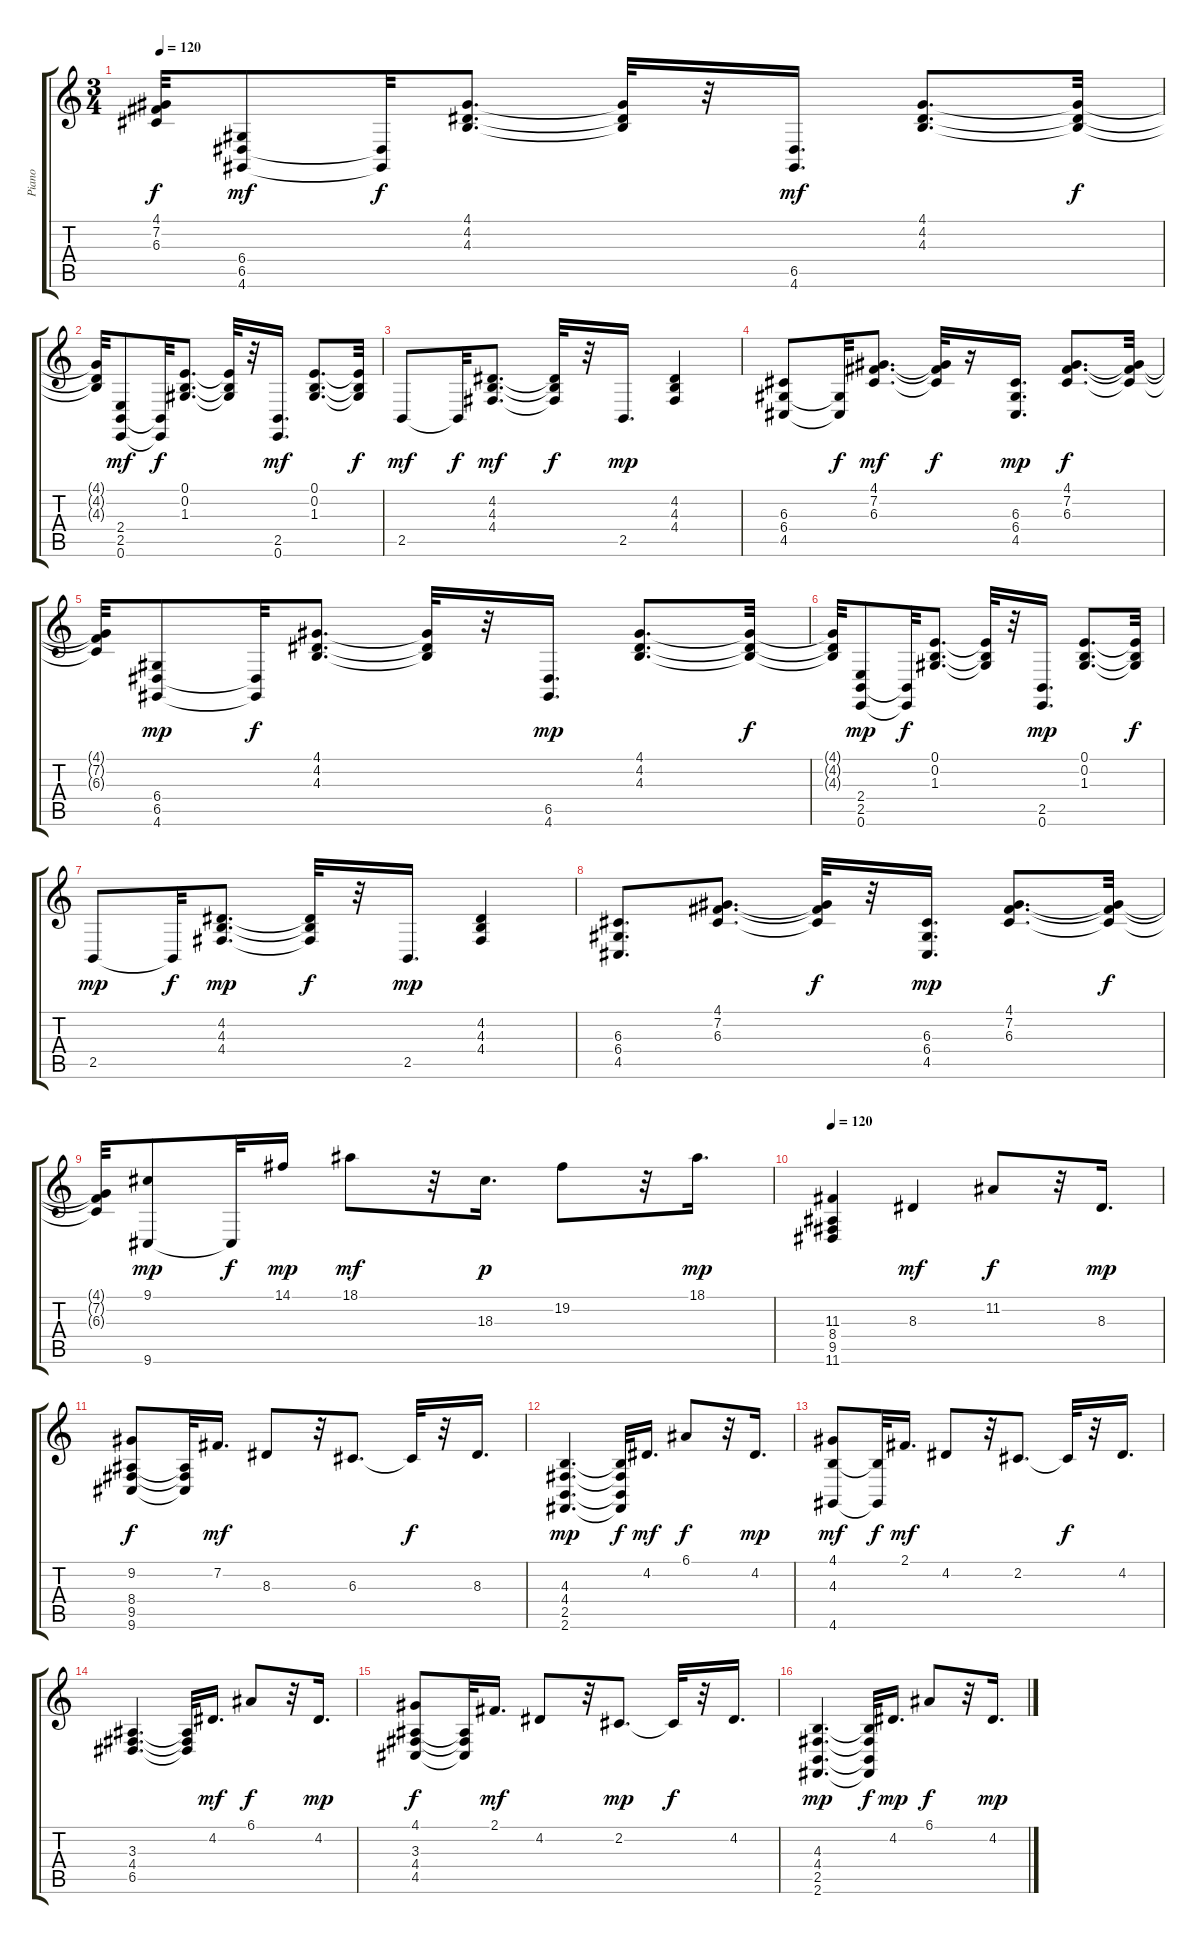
\track ("Piano" "Piano") {instrument acousticgrandpiano}
\staff {score tabs}
\tuning (E4 B3 G3 D3 A2 E2) {hide}
\ts (3 4)
\tempo 120
\clef g2
\ks c
(4.1{t} 7.2{t} 6.3{t}).32{dy f} (6.4 6.5 4.6).8{dy mf} (6.5{t} 4.6{t}).32{dy f} (4.1 4.2 4.3).8{d} (4.1{t} 4.2{t} 4.3{t}).32 r.32 (6.5 4.6).16{d dy mf} (4.1 4.2 4.3).8{d} (4.1{t} 4.2{t} 4.3{t}).32{dy f} |
(4.1{t} 4.2{t} 4.3{t}).32 (2.4 2.5 0.6).8{dy mf} (2.5{t} 0.6{t}).32{dy f} (0.1 0.2 1.3).8{d} (0.1{t} 0.2{t} 1.3{t}).32 r.32 (2.5 0.6).16{d dy mf} (0.1 0.2 1.3).8{d} (0.1{t} 0.2{t} 1.3{t}).32{dy f} |
2.5.8{dy mf} 2.5{t}.32{dy f} (4.2 4.3 4.4).8{d dy mf} (4.2{t} 4.3{t} 4.4{t}).32{dy f} r.32 2.5.16{d dy mp} (4.2 4.3 4.4).4 |
(6.3 6.4 4.5).8 (6.4{t} 4.5{t}).32{dy f} (4.1 7.2 6.3).8{d dy mf} (4.1{t} 7.2{t} 6.3{t}).32{dy f} r.16 (6.3 6.4 4.5).16{d dy mp} (4.1 7.2 6.3).8{d dy f} (4.1{t} 7.2{t} 6.3{t}).32 |
(4.1{t} 7.2{t} 6.3{t}).32 (6.4 6.5 4.6).8{dy mp} (6.5{t} 4.6{t}).32{dy f} (4.1 4.2 4.3).8{d} (4.1{t} 4.2{t} 4.3{t}).32 r.32 (6.5 4.6).16{d dy mp} (4.1 4.2 4.3).8{d} (4.1{t} 4.2{t} 4.3{t}).32{dy f} |
(4.1{t} 4.2{t} 4.3{t}).32 (2.4 2.5 0.6).8{dy mp} (2.5{t} 0.6{t}).32{dy f} (0.1 0.2 1.3).8{d} (0.1{t} 0.2{t} 1.3{t}).32 r.32 (2.5 0.6).16{d dy mp} (0.1 0.2 1.3).8{d} (0.1{t} 0.2{t} 1.3{t}).32{dy f} |
2.5.8{dy mp} 2.5{t}.32{dy f} (4.2 4.3 4.4).8{d dy mp} (4.2{t} 4.3{t} 4.4{t}).32{dy f} r.32 2.5.16{d dy mp} (4.2 4.3 4.4).4 |
(6.3 6.4 4.5).8{d} (4.1 7.2 6.3).8{d} (4.1{t} 7.2{t} 6.3{t}).32{dy f} r.32 (6.3 6.4 4.5).16{d dy mp} (4.1 7.2 6.3).8{d} (4.1{t} 7.2{t} 6.3{t}).32{dy f} |
(4.1{t} 7.2{t} 6.3{t}).32 (9.1 9.6).8{dy mp} 9.6{t}.32{dy f} 14.1.16{dy mp} 18.1.8{dy mf} r.32 18.3.16{d dy p} 19.2.8 r.32 18.1.16{d dy mp} |
\tempo 120
(11.3 8.4 9.5 11.6).4 8.3.4{dy mf} 11.2.8{dy f} r.32 8.3.16{d dy mp} |
(9.2 8.4 9.5 9.6).8{dy f} (8.4{t} 9.5{t} 9.6{t}).32 7.2.16{d dy mf} 8.3.8 r.32 6.3.8{d} 6.3{t}.32{dy f} r.32 8.3.16{d} |
(4.3 4.4 2.5 2.6).4{d dy mp} (4.3{t} 4.4{t} 2.5{t} 2.6{t}).32{dy f} 4.2.16{d dy mf} 6.1.8{dy f} r.32 4.2.16{d dy mp} |
(4.1 4.3 4.6).8{dy mf} (4.3{t} 4.6{t}).32{dy f} 2.1.16{d dy mf} 4.2.8 r.32 2.2.8{d} 2.2{t}.32{dy f} r.32 4.2.16{d} |
(3.3 4.4 6.5).4{d} (3.3{t} 4.4{t} 6.5{t}).32 4.2.16{d dy mf} 6.1.8{dy f} r.32 4.2.16{d dy mp} |
(4.1 3.3 4.4 4.5).8{dy f} (3.3{t} 4.4{t} 4.5{t}).32 2.1.16{d dy mf} 4.2.8 r.32 2.2.8{d dy mp} 2.2{t}.32{dy f} r.32 4.2.16{d} |
(4.3 4.4 2.5 2.6).4{d dy mp} (4.3{t} 4.4{t} 2.5{t} 2.6{t}).32{dy f} 4.2.16{d dy mp} 6.1.8{dy f} r.32 4.2.16{d dy mp}
